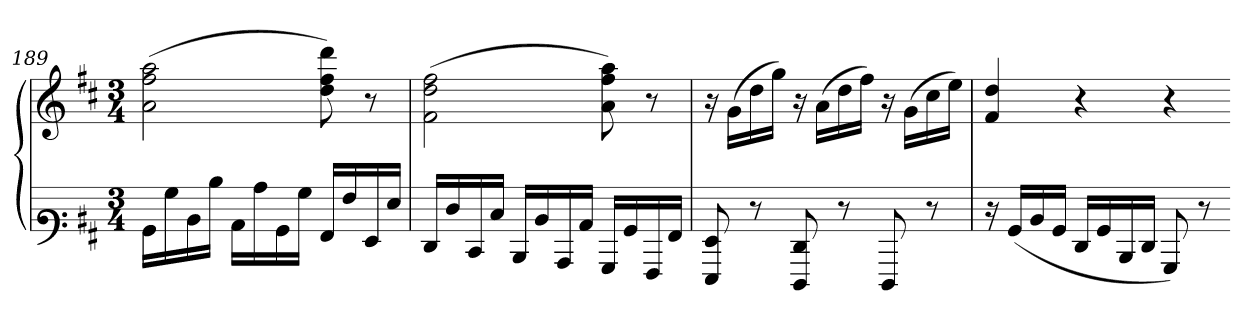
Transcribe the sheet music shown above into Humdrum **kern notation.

**kern	**kern
*part1	*part1
*staff2	*staff1
*clefF2	*clefG2
*k[f#c#]	*k[f#c#]
*M3/4	*M3/4
=189	=189
16DLL	(2a 2ff# 2aa
16d	.
16F#	.
16f#JJ	.
16ELL	.
16e	.
16D	.
16dJJ	.
16C#LL	8dd 8ff# 8ddd)
16c#	.
16BB	8r
16BJJ	.
=190	=190
16AALL	(2f# 2dd 2ff#
16A	.
16GG	.
16GJJ	.
16FF#LL	.
16F#	.
16EE	.
16EJJ	.
16DDLL	8a 8ff# 8aa)
16D	.
16CC#	8r
16C#JJ	.
=191	=191
8BBB 8BB	16r
.	(16gLL
8r	16dd
.	16ggJJ)
8AAA 8AA	16r
.	(16aLL
8r	16dd
.	16ff#JJ)
8AAA	16r
.	(16gLL
8r	16cc#
.	16eeJJ)
=192	=192
16r	4f# 4dd
(16DLL	.
16F#	.
16DJJ	.
16AALL	4r
16D	.
16FF#	.
16AAJJ	.
8DD)	4r
8r	.
=-	=-
*-	*-
